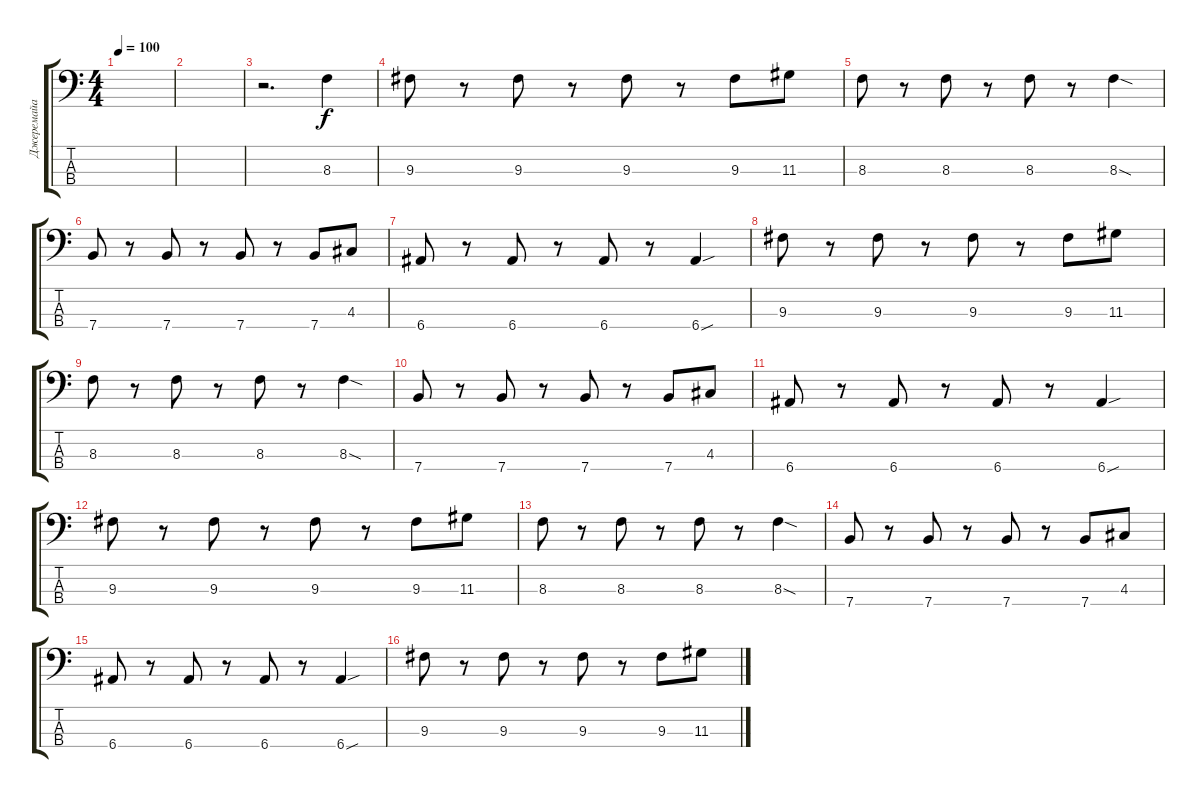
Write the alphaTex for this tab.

\track ("Джеремайа Грин" "Джеремайа ") {instrument electricbassfinger}
\staff {score tabs}
\tuning (G2 D2 A1 E1) {hide}
\ts (4 4)
\tempo 100
\clef f4
\ks c
|
|
r.2{d} 8.3.4 |
9.3.8 r.8 9.3.8 r.8 9.3.8 r.8 9.3.8 11.3.8 |
8.3.8 r.8 8.3.8 r.8 8.3.8 r.8 8.3{sod}.4 |
7.4.8 r.8 7.4.8 r.8 7.4.8 r.8 7.4.8 4.3.8 |
6.4.8 r.8 6.4.8 r.8 6.4.8 r.8 6.4{sou}.4 |
9.3.8 r.8 9.3.8 r.8 9.3.8 r.8 9.3.8 11.3.8 |
8.3.8 r.8 8.3.8 r.8 8.3.8 r.8 8.3{sod}.4 |
7.4.8 r.8 7.4.8 r.8 7.4.8 r.8 7.4.8 4.3.8 |
6.4.8 r.8 6.4.8 r.8 6.4.8 r.8 6.4{sou}.4 |
9.3.8 r.8 9.3.8 r.8 9.3.8 r.8 9.3.8 11.3.8 |
8.3.8 r.8 8.3.8 r.8 8.3.8 r.8 8.3{sod}.4 |
7.4.8 r.8 7.4.8 r.8 7.4.8 r.8 7.4.8 4.3.8 |
6.4.8 r.8 6.4.8 r.8 6.4.8 r.8 6.4{sou}.4 |
9.3.8 r.8 9.3.8 r.8 9.3.8 r.8 9.3.8 11.3.8
